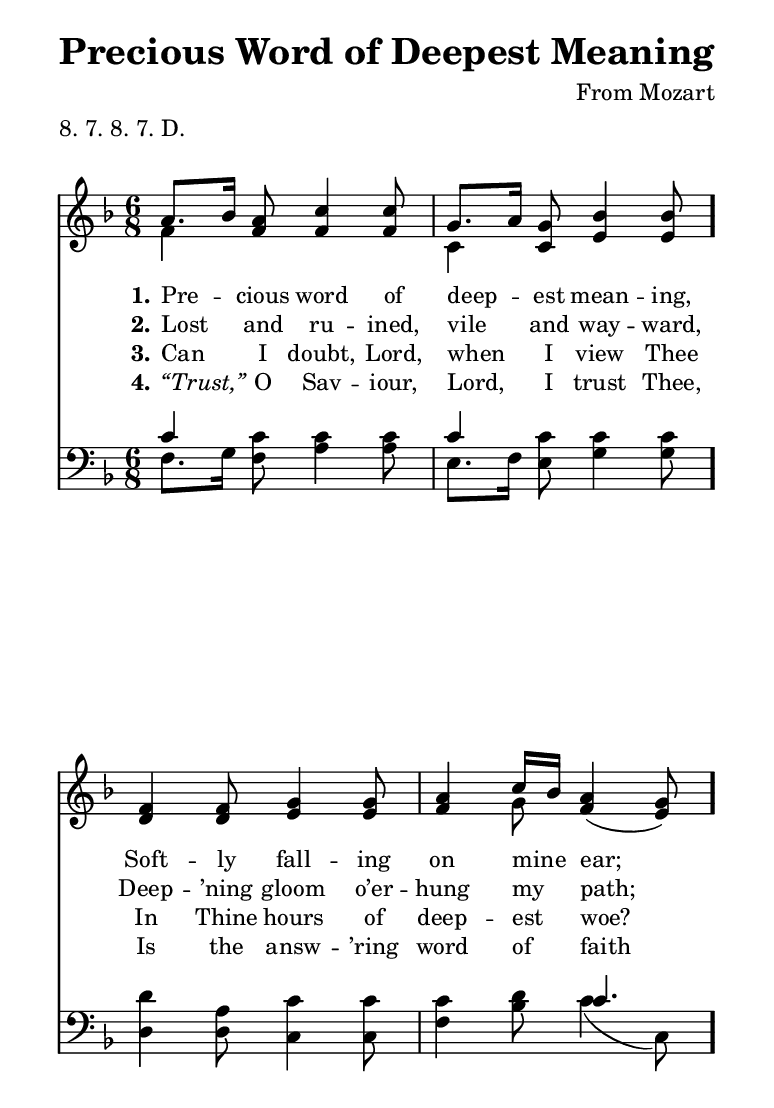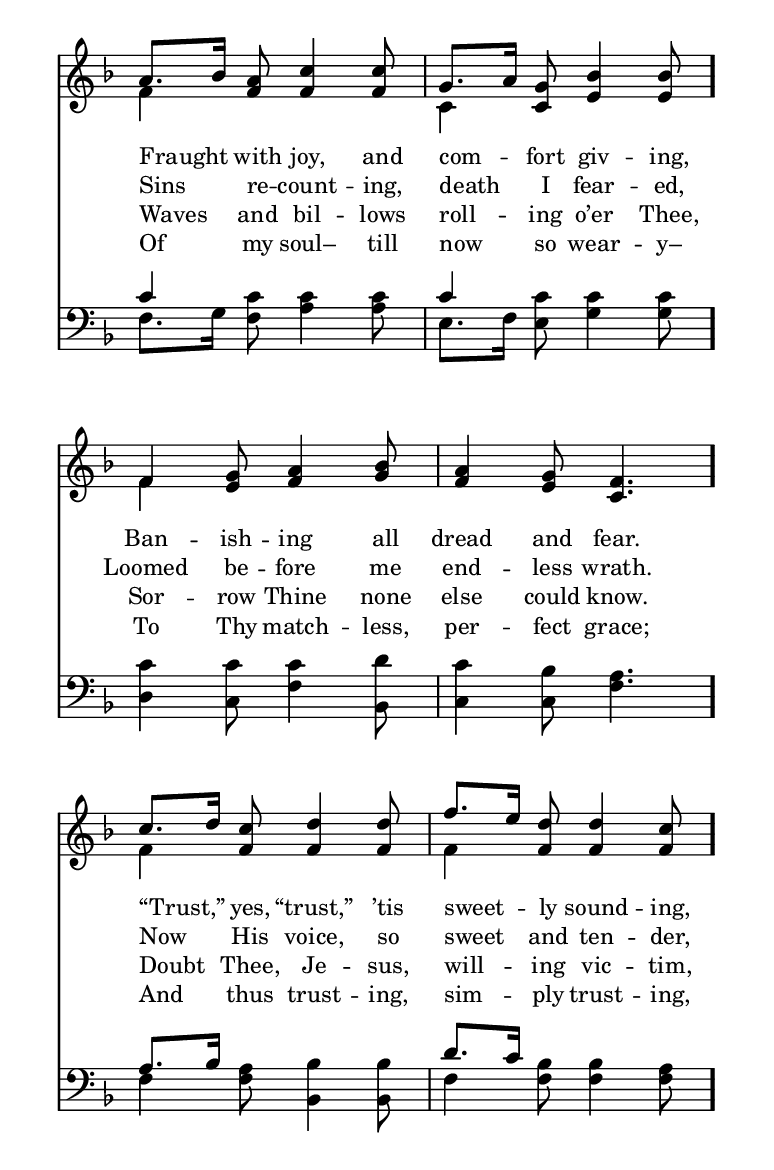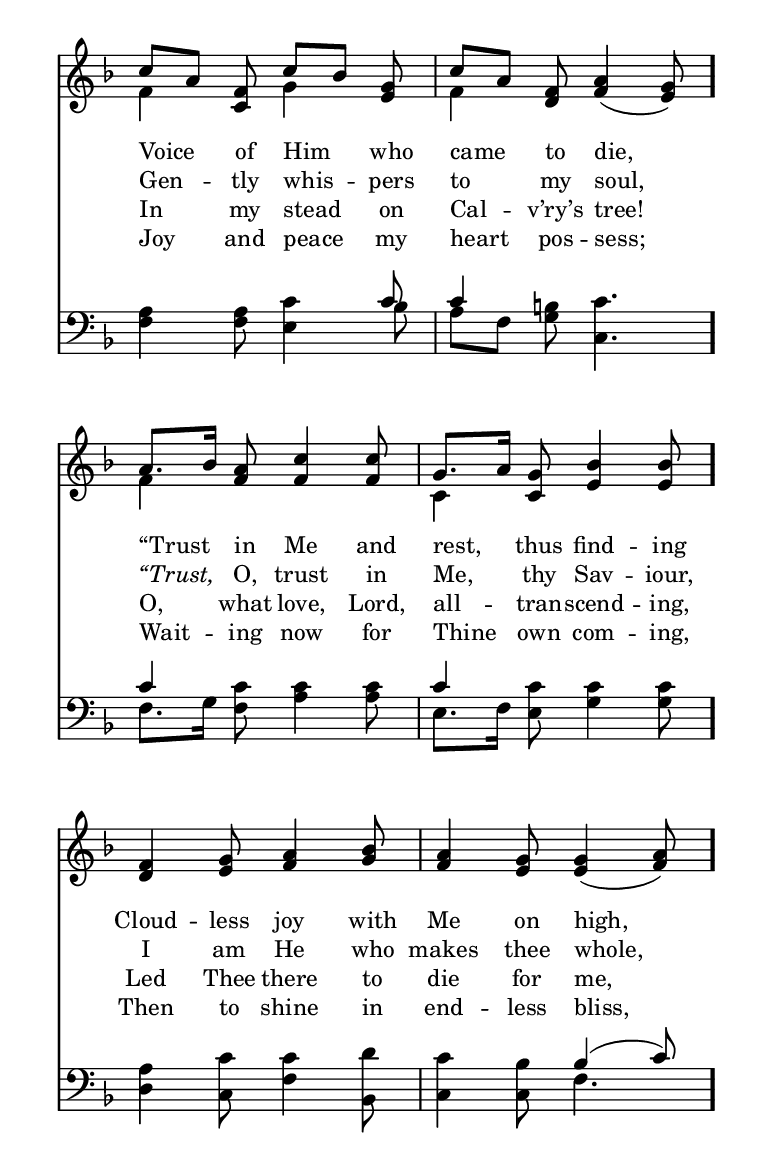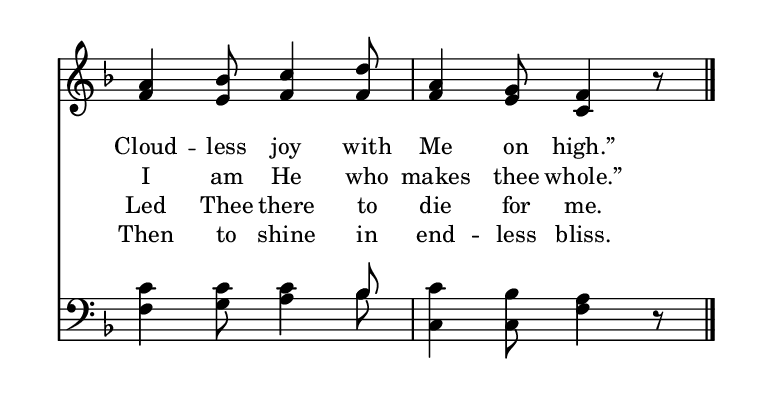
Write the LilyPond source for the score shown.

\include "common/global.ily"
\paper {
  \include "common/paper.ily"
  ragged-last-bottom = ##t
  page-count = #(cond (is-eogsized 2) (#t #f))
}

\header{
  hymnnumber = "260"
  title = "Precious Word of Deepest Meaning"
  tunename = ""
  meter = "8. 7. 8. 7. D."
  poet = ""
  composer = "From Mozart"
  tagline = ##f
}

global = {
  \include "common/overrides.ily"
  \override Staff.TimeSignature.style = #'numbered
  \time 6/8
  \override Score.MetronomeMark.transparent = ##t % hide all fermata changes too
  \tempo 4=80
  \key f \major
  \autoBeamOff
}

notesSoprano = {
\global
\relative c'' {

  a8.[ bes16] a8 c4 c8 | g8.[ a16] g8 bes4 bes8 |
  f4 f8 g4 g8 | a4 c16[ bes] a4( g8) |
  a8.[ bes16] a8 c4 c8 | g8.[ a16] g8 bes4 bes8 |
  f4 g8 a4 bes8 | a4 g8 f4.

  c'8.[ d16] c8 d4 d8 | f8.[ e16] d8 d4 c8 |
  c8[ a] f c'[ bes] g | c[ a] f a4( g8) |
  a8.[ bes16] a8 c4 c8 | g8.[ a16] g8 bes4 bes8 |
  f4 g8 a4 bes8 | a4 g8 g4( a8) |
  a4 bes8 c4 d8 | a4 g8 f4 r8 |

  \bar "|."

}
}

notesAlto = {
\global
\relative e' {

  f4 f8 f4 f8 | c4 c8 e4 e8 |
  d4 d8 e4 e8 | f4 g8 f4( e8) |
  f4 f8 f4 f8 | c4 c8 e4 e8 |
  f4 e8 f4 g8 | f4 e8 c4. |

  f4 f8 f4 f8 | f4 f8 f4 f8 |
  f4 c8 g'4 e8 | f4 d8 f4( e8) |
  f4 f8 f4 f8 | c4 c8 e4 e8 |
  d4 e8 f4 g8 | f4 e8 e4( f8) |
  f4 e8 f4 f8 | f4 e8 c4 r8 |

}
}

notesTenor = {
\global
\relative a {

  c4 c8 c4 c8 | c4 c8 c4 c8 |
  d4 a8 c4 c8 | c4 d8 c4. |
  c4 c8 c4 c8 | c4 c8 c4 c8 |
  c4 c8 c4 d8 | c4 bes8 a4. |
  a8.[ bes16] a8 bes4 bes8 | d8.[ c16] bes8 bes4 a8 |
  a4 a8 c4 c8 | c4 b8 c4. |
  c4 c8 c4 c8 | c4 c8 c4 c8 |
  a4 c8 c4 d8 | c4 bes8 bes4( c8) |
  c4 c8 c4 bes8 | c4 bes8 a4 r8 |

}
}

notesBass = {
\global
\relative f {

  f8.[ g16] f8 a4 a8 | e8.[ f16] e8 g4 g8 |
  d4 d8 c4 c8 | f4 bes8 c4( c,8) |
  f8.[ g16] f8 a4 a8 | e8.[ f16] e8 g4 g8 |
  d4 c8 f4 bes,8 | c4 c8 f4. |
  f4 f8 bes,4 bes8 | f'4 f8 f4 f8 |
  f4 f8 e4 bes'8 | a8[ f] g c,4. |
  f8.[ g16] f8 a4 a8 | e8.[ f16] e8 g4 g8 |
  d4 c8 f4 bes,8 | c4 c8 f4. |
  f4 g8 a4 bes8 | c,4 c8 f4 r8 |

}
}

wordsA = \lyricmode {
\set stanza = "1."

Pre -- cious word of deep -- est mean -- ing, \bar "."
Soft -- ly fall -- ing on mine ear; \bar "."
Fraught with joy, and com -- fort giv -- ing, \bar "."
Ban -- ish -- ing all dread and fear. \bar "."
“Trust,” yes, “trust,” ’tis sweet -- ly sound -- ing, \bar "."
Voice of Him who came to die, \bar "."
“Trust in Me and rest, thus find -- ing \bar "."
%{HIDE>%} Cloud -- less joy with Me on high, %{<HIDE%} \bar "."
Cloud -- less joy with Me on high.” \bar "."

}

wordsB = \lyricmode {
\set stanza = "2."

Lost and ru -- ined, vile and way -- ward,
Deep -- ’ning gloom o’er -- hung my path;
Sins re -- count -- ing, death I fear -- ed,
Loomed be -- fore me end -- less wrath.
Now His voice, so sweet and ten -- der,
Gen -- tly whis -- pers to my soul,
\italicsOn “Trust, \italicsOff O, trust in Me, thy Sav -- iour,
%{HIDE>%} I am He who makes thee whole, %{<HIDE%}
I am He who makes thee whole.”

}

wordsC = \lyricmode {
\set stanza = "3."

Can I doubt, Lord, when I view Thee
In Thine hours of deep -- est woe?
Waves and bil -- lows roll -- ing o’er Thee,
Sor -- row Thine none else could know.
Doubt Thee, Je -- sus, will -- ing vic -- tim,
In my stead on Cal -- v’ry’s tree!
O, what love, Lord, all -- tran -- scend -- ing,
%{HIDE>%} Led Thee there to die for me, %{<HIDE%}
Led Thee there to die for me.

}

wordsD = \lyricmode {
\set stanza = "4."

\italicsOn “Trust,” \italicsOff O Sav -- iour, Lord, I trust Thee,
Is the answ -- ’ring word of faith
Of my soul– till now so wear -- y–
To Thy match -- less, per -- fect grace;
And thus trust -- ing, sim -- ply trust -- ing,
Joy and peace my heart pos -- sess;
Wait -- ing now for Thine own com -- ing,
%{HIDE>%} Then to shine in end -- less bliss, %{<HIDE%}
Then to shine in end -- less bliss.

}

\score {
  \context ChoirStaff <<
    \context Staff = upper <<
      \set Staff.autoBeaming = ##f
      \set ChoirStaff.systemStartDelimiter = #'SystemStartBar
      \set ChoirStaff.printPartCombineTexts = ##f
      \partcombine #'(2 . 9) \notesSoprano \notesAlto
      \context NullVoice = sopranos { \voiceOne << \notesSoprano >> }
      \context NullVoice = altos { \voiceTwo << \notesAlto >> }
      \context Lyrics = one   \lyricsto sopranos \wordsA
      \context Lyrics = two   \lyricsto sopranos \wordsB
      \context Lyrics = three \lyricsto sopranos \wordsC
      \context Lyrics = four  \lyricsto sopranos \wordsD
    >>
    \context Staff = men <<
      \clef bass
      \set ChoirStaff.printPartCombineTexts = ##f
      \partcombine #'(2 . 9) \notesTenor \notesBass
      \context NullVoice = tenors { \voiceOne << \notesTenor >> }
      \context NullVoice = basses { \voiceTwo << \notesBass >> }
    >>
  >>
  \layout {
    \include "common/layout.ily"
  }
  \midi{
    \include "common/midi.ily"
  }
}

\version "2.19.49"  % necessary for upgrading to future LilyPond versions.

% vi:set et ts=2 sw=2 ai nocindent syntax=lilypond:
